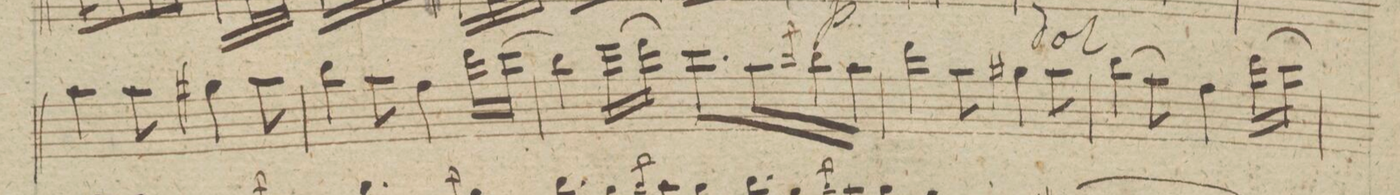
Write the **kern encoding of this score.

**kern	**dynam
*I"Violino 1mo	*
*clefG2	*
*k[f#c#g#]	*
*M6/8	*
4aa\	.
8aa\	.
4gg#X\	.
8aa\	.
=42	=42
4bb\	.
8aa\	.
4ff#\	.
(16ddd\LL	.
16ccc#\JJ	.
=43	=43
4bb\)	.
(16eee\LL	.
16ddd\JJ)	.
8.ccc#\L	.
16aa\L	.
8qccc#/	.
16bb\	.
16aa\JJ	.
=44	=44
4ddd\	.
8aa\	.
4gg#X\	.
8aa\	.
=45	=45
(4bb\	.
8aa\)	.
4ff#\	.
(16ddd\LL	.
16ccc#\JJ)	.
=46	=46
*-	*-
